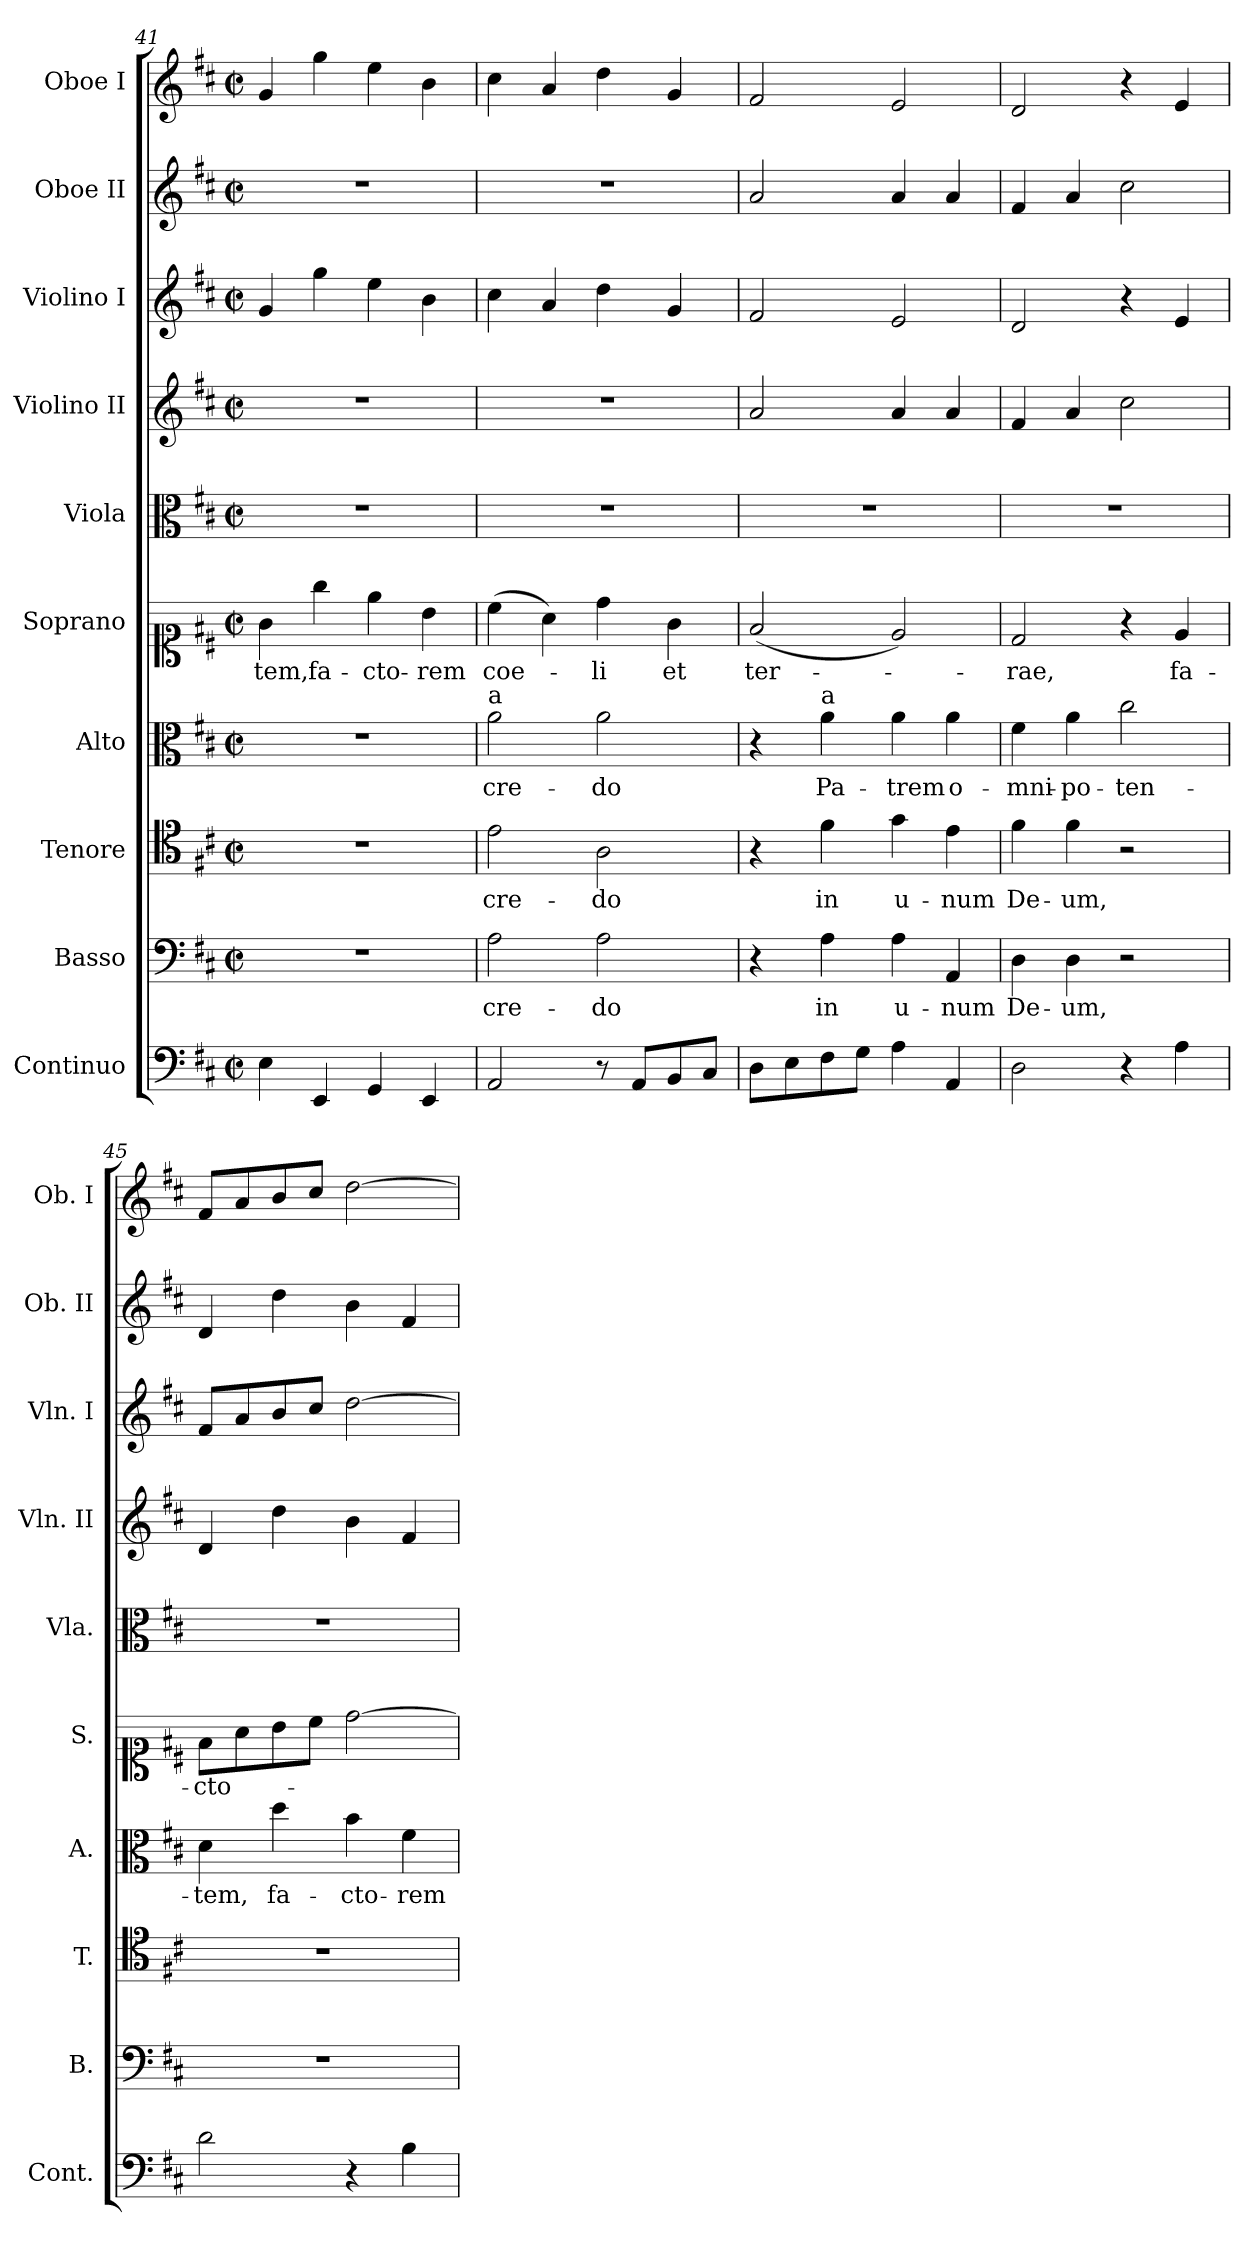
**kern	**kern	**text	**kern	**text	**kern	**text	**kern	**text	**kern	**kern	**kern	**kern	**kern
*part10	*part9	*part9	*part8	*part8	*part7	*part7	*part6	*part6	*part5	*part4	*part3	*part2	*part1
*staff10	*staff9	*staff9	*staff8	*staff8	*staff7	*staff7	*staff6	*staff6	*staff5	*staff4	*staff3	*staff2	*staff1
*I"Continuo	*I"Basso	*	*I"Tenore	*	*I"Alto	*	*I"Soprano	*	*I"Viola	*I"Violino II	*I"Violino I	*I"Oboe II	*I"Oboe I
*I'Cont.	*I'B.	*	*I'T.	*	*I'A.	*	*I'S.	*	*I'Vla.	*I'Vln. II	*I'Vln. I	*I'Ob. II	*I'Ob. I
*clefF4	*clefF4	*	*clefC4	*	*clefC3	*	*clefC1	*	*clefC3	*clefG2	*clefG2	*clefG2	*clefG2
*k[f#c#]	*k[f#c#]	*	*k[f#c#]	*	*k[f#c#]	*	*k[f#c#]	*	*k[f#c#]	*k[f#c#]	*k[f#c#]	*k[f#c#]	*k[f#c#]
*M2/2	*M2/2	*	*M2/2	*	*M2/2	*	*M2/2	*	*M2/2	*M2/2	*M2/2	*M2/2	*M2/2
*met(c|)	*met(c|)	*	*met(c|)	*	*met(c|)	*	*met(c|)	*	*met(c|)	*met(c|)	*met(c|)	*met(c|)	*met(c|)
=41	=41	=41	=41	=41	=41	=41	=41	=41	=41	=41	=41	=41	=41
4E\	1r	.	1r	.	1r	.	4g\	-tem,	1r	1r	4g/	1r	4g/
4EE/	.	.	.	.	.	.	4gg\	fa-	.	.	4gg\	.	4gg\
4GG/	.	.	.	.	.	.	4ee\	-cto-	.	.	4ee\	.	4ee\
4EE/	.	.	.	.	.	.	4b\	-rem	.	.	4b\	.	4b\
=42	=42	=42	=42	=42	=42	=42	=42	=42	=42	=42	=42	=42	=42
!	!	!	!	!	!LO:TX:a:t=a	!	!	!	!	!	!	!	!
2AA/	2A\	cre-	2e\	cre-	2a\	cre-	(4cc#\	coe-	1r	1r	4cc#\	1r	4cc#\
.	.	.	.	.	.	.	4a\)	.	.	.	4a/	.	4a/
8r	2A\	-do	2A\	-do	2a\	-do	4dd\	-li	.	.	4dd\	.	4dd\
8AA/L	.	.	.	.	.	.	.	.	.	.	.	.	.
8BB/	.	.	.	.	.	.	4g\	et	.	.	4g/	.	4g/
8C#/J	.	.	.	.	.	.	.	.	.	.	.	.	.
=43	=43	=43	=43	=43	=43	=43	=43	=43	=43	=43	=43	=43	=43
8D\L	4r	.	4r	.	4r	.	(2f#/	ter-	1r	2a/	2f#/	2a/	2f#/
8E\	.	.	.	.	.	.	.	.	.	.	.	.	.
!	!	!	!	!	!LO:TX:a:t=a	!	!	!	!	!	!	!	!
8F#\	4A\	in	4f#\	in	4a\	Pa-	.	.	.	.	.	.	.
8G\J	.	.	.	.	.	.	.	.	.	.	.	.	.
4A\	4A\	u-	4g\	u-	4a\	-trem	2e/)	.	.	4a/	2e/	4a/	2e/
4AA/	4AA/	-num	4e\	-num	4a\	o-	.	.	.	4a/	.	4a/	.
=44	=44	=44	=44	=44	=44	=44	=44	=44	=44	=44	=44	=44	=44
2D\	4D\	De-	4f#\	De-	4f#\	-mni-	2d/	-rae,	1r	4f#/	2d/	4f#/	2d/
.	4D\	-um,	4f#\	-um,	4a\	-po-	.	.	.	4a/	.	4a/	.
4r	2r	.	2r	.	2cc#\	-ten-	4r	.	.	2cc#\	4r	2cc#\	4r
4A\	.	.	.	.	.	.	4e/	fa-	.	.	4e/	.	4e/
=45	=45	=45	=45	=45	=45	=45	=45	=45	=45	=45	=45	=45	=45
2d\	1r	.	1r	.	4d\	-tem,	8f#\L	-cto-	1r	4d/	8f#/L	4d/	8f#/L
.	.	.	.	.	.	.	8a\	.	.	.	8a/	.	8a/
.	.	.	.	.	4dd\	fa-	8b\	.	.	4dd\	8b/	4dd\	8b/
.	.	.	.	.	.	.	8cc#\J	.	.	.	8cc#/J	.	8cc#/J
4r	.	.	.	.	4b\	-cto-	[2dd\	.	.	4b\	[2dd\	4b\	[2dd\
4B\	.	.	.	.	4f#\	-rem	.	.	.	4f#/	.	4f#/	.
=	=	=	=	=	=	=	=	=	=	=	=	=	=
*-	*-	*-	*-	*-	*-	*-	*-	*-	*-	*-	*-	*-	*-
